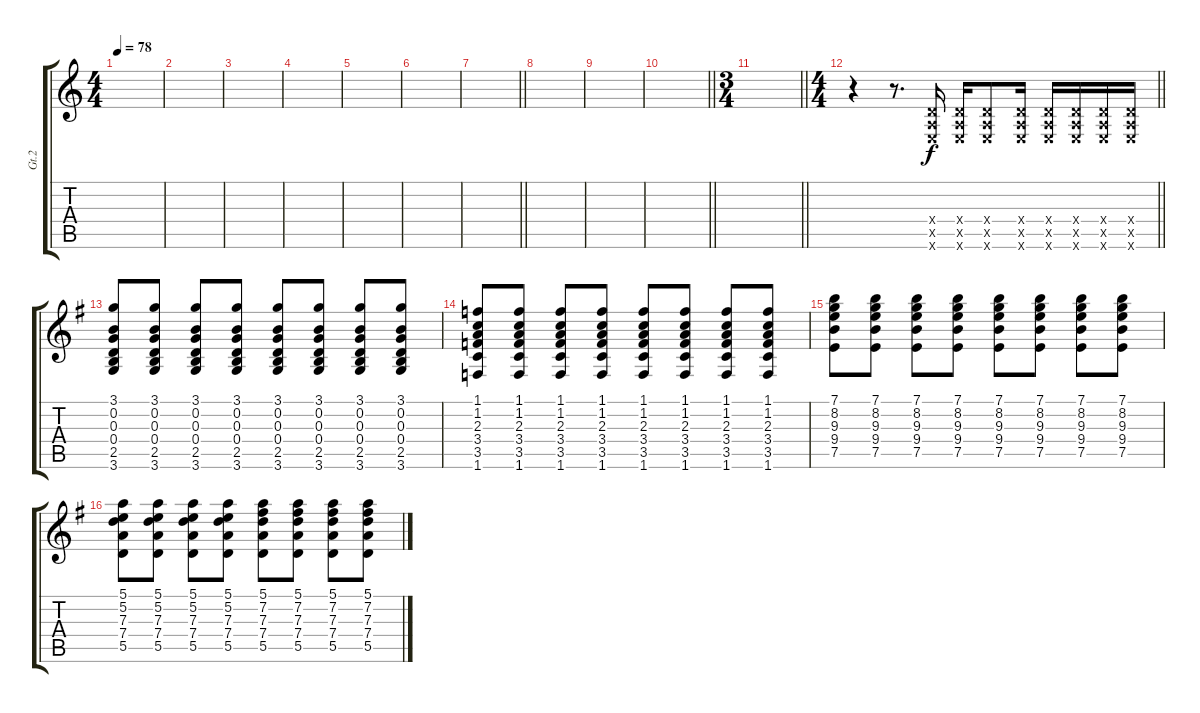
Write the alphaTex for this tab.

\track ("Gt.2" "Gt.2") {instrument overdrivenguitar}
\staff {score tabs}
\tuning (E4 B3 G3 D3 A2 E2) {hide}
\ts (4 4)
\tempo 78
\clef g2
\ks c
|
|
|
|
|
|
\barLineRight lightlight
|
|
|
\barLineRight lightlight
|
\ts (3 4)
\barLineRight lightlight
|
\ts (4 4)
\barLineRight lightlight
r.4 r.8{d} (0.4{x} 0.5{x} 0.6{x}).16 (0.4{x} 0.5{x} 0.6{x}).16 (0.4{x} 0.5{x} 0.6{x}).8 (0.4{x} 0.5{x} 0.6{x}).16 (0.4{x} 0.5{x} 0.6{x}).16 (0.4{x} 0.5{x} 0.6{x}).16 (0.4{x} 0.5{x} 0.6{x}).16 (0.4{x} 0.5{x} 0.6{x}).16 |
\ks g
(3.1 0.2 0.3 0.4 2.5 3.6).8 (3.1 0.2 0.3 0.4 2.5 3.6).8 (3.1 0.2 0.3 0.4 2.5 3.6).8 (3.1 0.2 0.3 0.4 2.5 3.6).8 (3.1 0.2 0.3 0.4 2.5 3.6).8 (3.1 0.2 0.3 0.4 2.5 3.6).8 (3.1 0.2 0.3 0.4 2.5 3.6).8 (3.1 0.2 0.3 0.4 2.5 3.6).8 |
(1.1 1.2 2.3 3.4 3.5 1.6).8 (1.1 1.2 2.3 3.4 3.5 1.6).8 (1.1 1.2 2.3 3.4 3.5 1.6).8 (1.1 1.2 2.3 3.4 3.5 1.6).8 (1.1 1.2 2.3 3.4 3.5 1.6).8 (1.1 1.2 2.3 3.4 3.5 1.6).8 (1.1 1.2 2.3 3.4 3.5 1.6).8 (1.1 1.2 2.3 3.4 3.5 1.6).8 |
(7.1 8.2 9.3 9.4 7.5).8 (7.1 8.2 9.3 9.4 7.5).8 (7.1 8.2 9.3 9.4 7.5).8 (7.1 8.2 9.3 9.4 7.5).8 (7.1 8.2 9.3 9.4 7.5).8 (7.1 8.2 9.3 9.4 7.5).8 (7.1 8.2 9.3 9.4 7.5).8 (7.1 8.2 9.3 9.4 7.5).8 |
(5.1 5.2 7.3 7.4 5.5).8 (5.1 5.2 7.3 7.4 5.5).8 (5.1 5.2 7.3 7.4 5.5).8 (5.1 5.2 7.3 7.4 5.5).8 (5.1 7.2 7.3 7.4 5.5).8 (5.1 7.2 7.3 7.4 5.5).8 (5.1 7.2 7.3 7.4 5.5).8 (5.1 7.2 7.3 7.4 5.5).8
